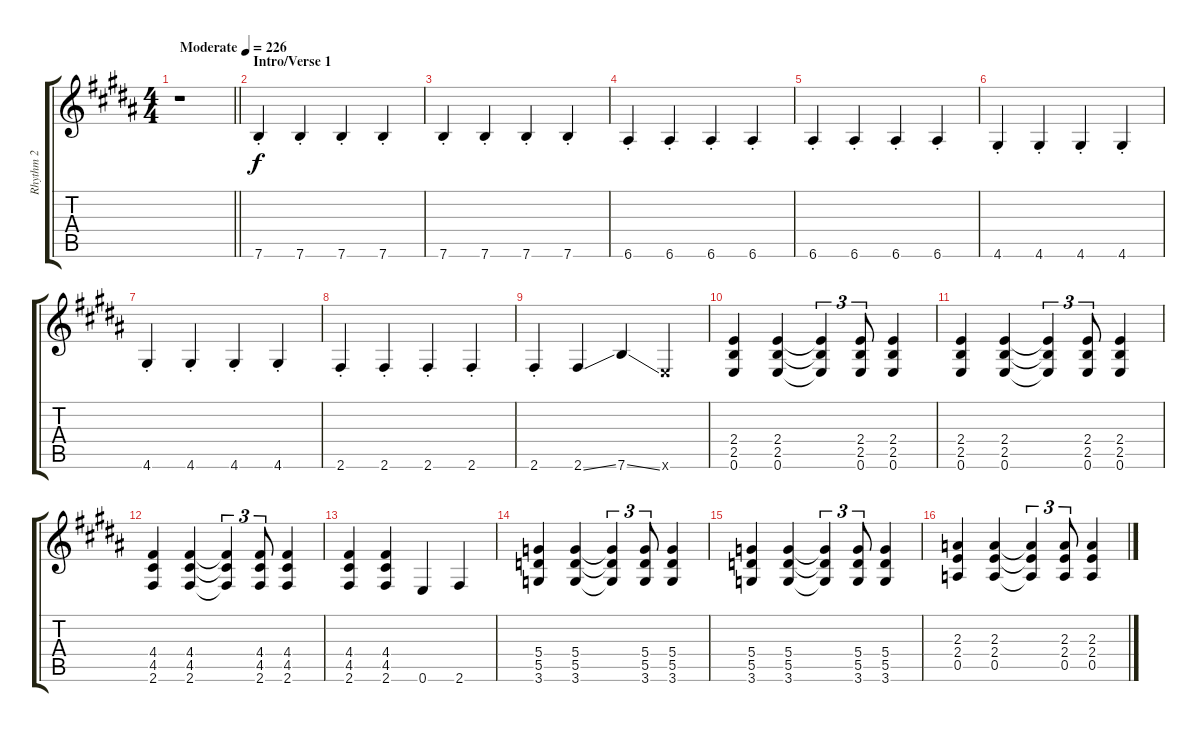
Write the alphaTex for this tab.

\track ("Rhythm 2" "Rhythm 2") {instrument overdrivenguitar}
\staff {score tabs}
\tuning (E4 B3 G3 D3 A2 E2) {hide}
\ts (4 4)
\tempo (226 "Moderate")
\clef g2
\barLineRight lightlight
\ks b
r.1{dy f instrument overdrivenguitar} |
\section ("" "Intro/Verse 1")
7.6{st}.4 7.6{st}.4 7.6{st}.4 7.6{st}.4 |
7.6{st}.4 7.6{st}.4 7.6{st}.4 7.6{st}.4 |
6.6{st}.4 6.6{st}.4 6.6{st}.4 6.6{st}.4 |
6.6{st}.4 6.6{st}.4 6.6{st}.4 6.6{st}.4 |
4.6{st}.4 4.6{st}.4 4.6{st}.4 4.6{st}.4 |
4.6{st}.4 4.6{st}.4 4.6{st}.4 4.6{st}.4 |
2.6{st}.4 2.6{st}.4 2.6{st}.4 2.6{st}.4 |
2.6{st}.4 2.6{ss}.4 7.6{ss}.4 0.6{x}.4 |
(2.4 2.5 0.6).4 (2.4 2.5 0.6).4 (2.4{t} 2.5{t} 0.6{t}).4{tu (3 2)} (2.4 2.5 0.6).8{tu (3 2)} (2.4 2.5 0.6).4 |
(2.4 2.5 0.6).4 (2.4 2.5 0.6).4 (2.4{t} 2.5{t} 0.6{t}).4{tu (3 2)} (2.4 2.5 0.6).8{tu (3 2)} (2.4 2.5 0.6).4 |
(4.4 4.5 2.6).4 (4.4 4.5 2.6).4 (4.4{t} 4.5{t} 2.6{t}).4{tu (3 2)} (4.4 4.5 2.6).8{tu (3 2)} (4.4 4.5 2.6).4 |
(4.4 4.5 2.6).4 (4.4 4.5 2.6).4 0.6.4 2.6.4 |
(5.4 5.5 3.6).4 (5.4 5.5 3.6).4 (5.4{t} 5.5{t} 3.6{t}).4{tu (3 2)} (5.4 5.5 3.6).8{tu (3 2)} (5.4 5.5 3.6).4 |
(5.4 5.5 3.6).4 (5.4 5.5 3.6).4 (5.4{t} 5.5{t} 3.6{t}).4{tu (3 2)} (5.4 5.5 3.6).8{tu (3 2)} (5.4 5.5 3.6).4 |
(2.3 2.4 0.5).4 (2.3 2.4 0.5).4 (2.3{t} 2.4{t} 0.5{t}).4{tu (3 2)} (2.3 2.4 0.5).8{tu (3 2)} (2.3 2.4 0.5).4
